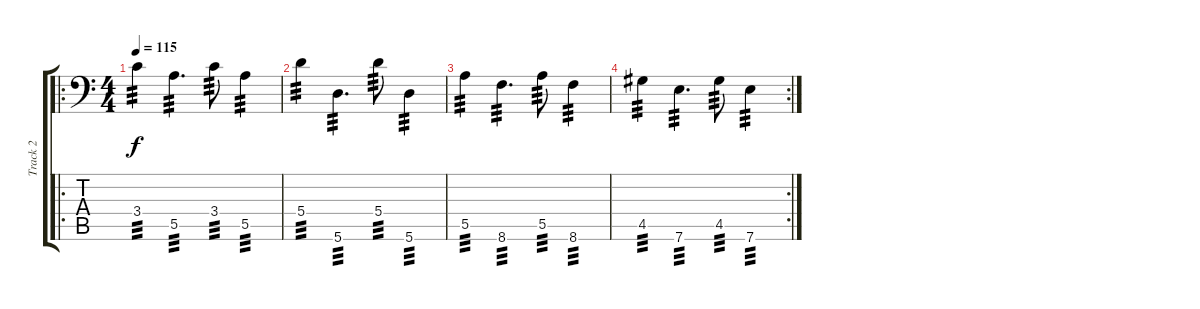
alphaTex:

\track ("Track 2" "Track 2") {instrument overdrivenguitar}
\staff {score tabs}
\tuning (B3 Gb3 D3 A2 E2 A1) {hide}
\ro
\ts (4 4)
\tempo 115
\clef f4
\ks c
3.4.4{tp 3 dy f} 5.5.4{d tp 3} 3.4.8{tp 3} 5.5.4{tp 3} |
5.4.4{tp 3} 5.6.4{d tp 3} 5.4.8{tp 3} 5.6.4{tp 3} |
5.5.4{tp 3} 8.6.4{d tp 3} 5.5.8{tp 3} 8.6.4{tp 3} |
\rc 2
4.5.4{tp 3} 7.6.4{d tp 3} 4.5.8{tp 3} 7.6.4{tp 3}
